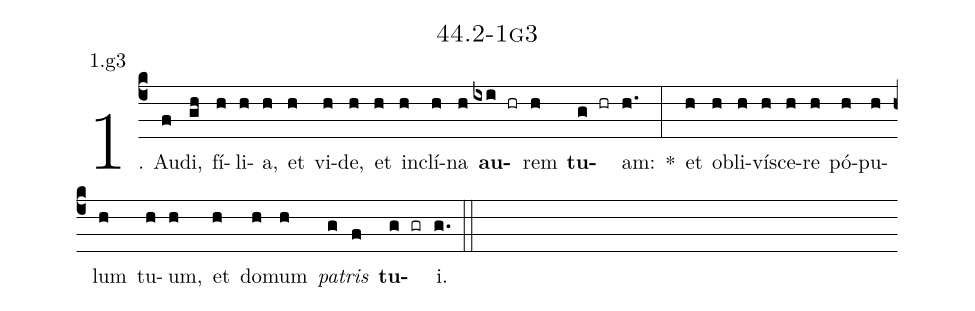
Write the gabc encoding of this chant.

name: 44.2-1g3;
annotation: 1.g3;
%%
(c4)1. Au(f)di,(gh) fí(h)li(h)a,(h) et(h) vi(h)de,(h) et(h) in(h)clí(h)na(h) <b>au</b>(ixi hr)rem(h) <b>tu</b>(g hr)am:(h.) *(:) et(h) ob(h)li(h)ví(h)sce(h)re(h) pó(h)pu(h)lum(h) tu(h)um,(h) et(h) do(h)mum(h) <i>pa</i>(g)<i>tris</i>(f) <b>tu</b>(g gr)i.(g.) (::)


%E(h) u(h) o(g) u(f) a(g) e.(g.) (::)
